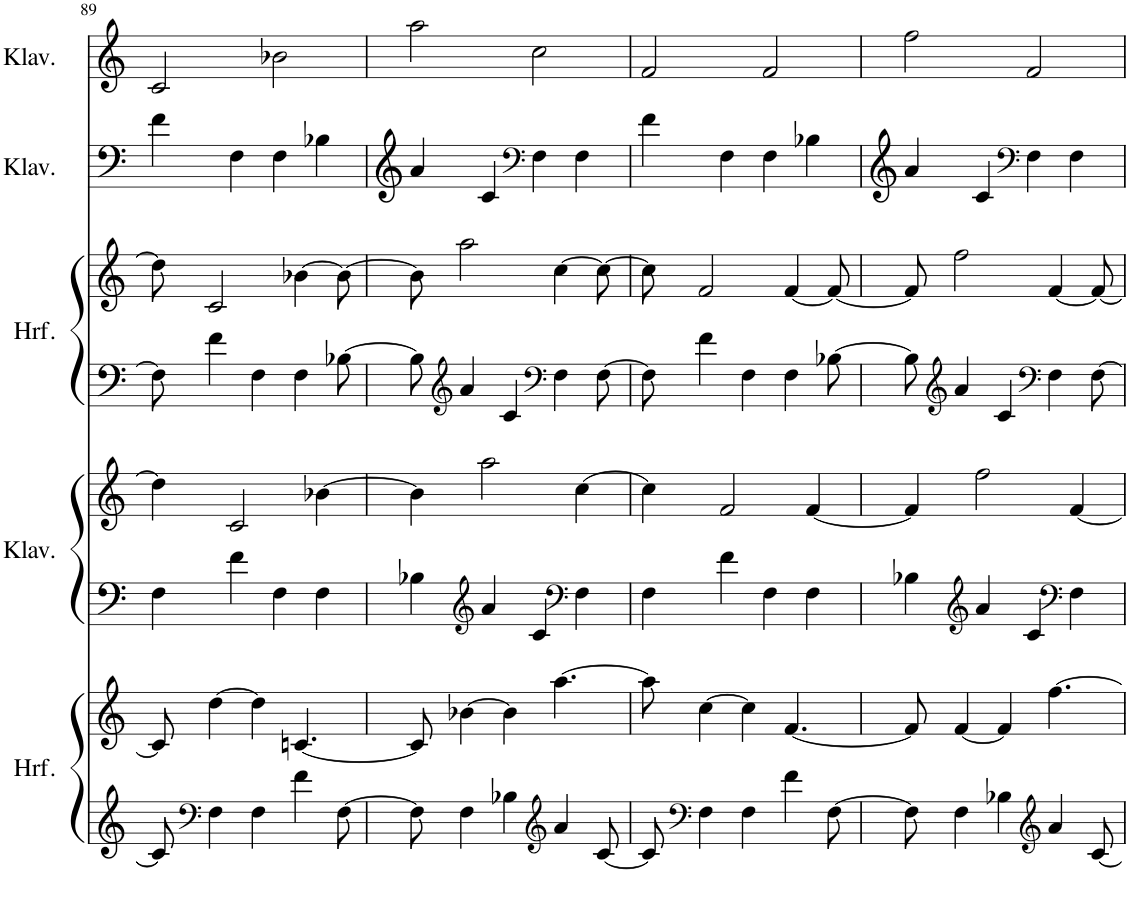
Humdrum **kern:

**kern	**kern	**kern	**kern	**kern	**kern	**kern	**kern
*part5	*part5	*part4	*part4	*part3	*part3	*part2	*part1
*staff8	*staff7	*staff6	*staff5	*staff4	*staff3	*staff2	*staff1
*I"Harfe	*	*I"Klavier	*	*I"Harfe	*	*I"Klavier	*I"Klavier
*I'Hrf.	*	*I'Klav.	*	*I'Hrf.	*	*I'Klav.	*I'Klav.
!!LO:PB:g=z
*clefG2	*clefG2	*clefF4	*clefG2	*clefF4	*clefG2	*clefF4	*clefG2
*k[]	*k[]	*k[]	*k[]	*k[]	*k[]	*k[]	*k[]
*M4/4	*M4/4	*M4/4	*M4/4	*M4/4	*M4/4	*M4/4	*M4/4
=89	=89	=89	=89	=89	=89	=89	=89
8c/]	8c#/]	4F\	4dd\]	8F\]	8dd\]	4f\	2c/
*clefF4	*	*	*	*	*	*	*
4F\	[4dd\	.	.	4f\	2c/	.	.
.	.	4f\	2c/	.	.	4F\	.
4F\	4dd\]	.	.	4F\	.	.	.
.	.	4F\	.	.	.	4F\	2b-X\
4f\	[4.cn/	.	.	4F\	[4b-X\	.	.
.	.	4F\	[4b-X\	.	.	4B-X\	.
[8F\	.	.	.	[8B-X\	8b-\_	.	.
=90	=90	=90	=90	=90	=90	=90	=90
8F\]	8c/]	4B-X\	4b-\]	8B-\]	8b-\]	4a/	2aa\
*	*	*	*	*clefG2	*	*	*
4F\	[4b-X\	.	.	4a/	2aa\	.	.
*	*	*clefG2	*	*	*	*	*
.	.	4a/	2aa\	.	.	4c/	.
4B-X\	4b-\]	.	.	4c/	.	.	.
*	*	*	*	*	*	*clefF4	*
.	.	4c/	.	.	.	4F\	2cc\
*clefG2	*	*	*	*clefF4	*	*	*
4a/	[4.aa\	.	.	4F\	[4cc\	.	.
*	*	*clefF4	*	*	*	*	*
.	.	4F\	[4cc\	.	.	4F\	.
[8c/	.	.	.	[8F\	8cc\_	.	.
=91	=91	=91	=91	=91	=91	=91	=91
8c/]	8aa\]	4F\	4cc\]	8F\]	8cc\]	4f\	2f/
*clefF4	*	*	*	*	*	*	*
4F\	[4cc\	.	.	4f\	2f/	.	.
.	.	4f\	2f/	.	.	4F\	.
4F\	4cc\]	.	.	4F\	.	.	.
.	.	4F\	.	.	.	4F\	2f/
4f\	[4.f/	.	.	4F\	[4f/	.	.
.	.	4F\	[4f/	.	.	4B-X\	.
[8F\	.	.	.	[8B-X\	8f/_	.	.
=92	=92	=92	=92	=92	=92	=92	=92
8F\]	8f/]	4B-X\	4f/]	8B-\]	8f/]	4a/	2ff\
*	*	*	*	*clefG2	*	*	*
4F\	[4f/	.	.	4a/	2ff\	.	.
*	*	*clefG2	*	*	*	*	*
.	.	4a/	2ff\	.	.	4c/	.
4B-X\	4f/]	.	.	4c/	.	.	.
*	*	*	*	*	*	*clefF4	*
.	.	4c/	.	.	.	4F\	2f/
*clefG2	*	*	*	*clefF4	*	*	*
4a/	[4.ff\	.	.	4F\	[4f/	.	.
*	*	*clefF4	*	*	*	*	*
.	.	4F\	[4f/	.	.	4F\	.
[8c/	.	.	.	[8F\	8f/_	.	.
=	=	=	=	=	=	=	=
*-	*-	*-	*-	*-	*-	*-	*-
